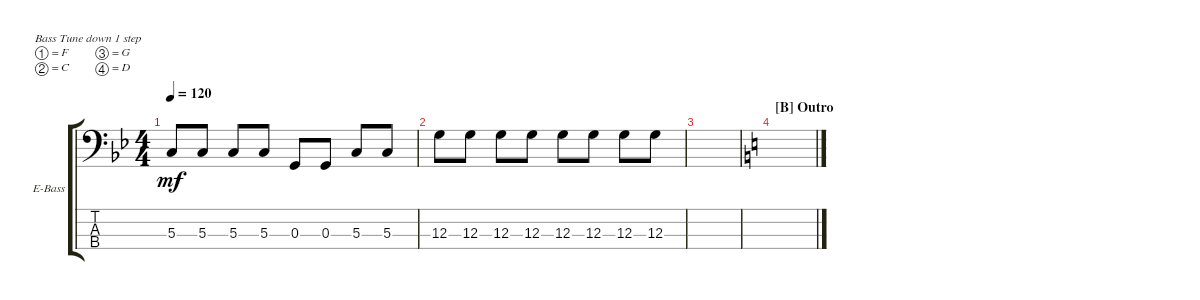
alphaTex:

\bracketExtendMode groupsimilarinstruments
\firstSystemTrackNameOrientation horizontal
\otherSystemsTrackNameOrientation horizontal
\track ("Bass Ghoul" "E-Bass") {instrument electricbassfinger}
\staff {score tabs}
\tuning (F2 C2 G1 D1)
\ts (4 4)
\tempo 120
\clef f4
\ks bb
5.3.8{dy mf} 5.3.8 5.3.8 5.3.8 0.3.8 0.3.8 5.3.8 5.3.8 |
12.3.8 12.3.8 12.3.8 12.3.8 12.3.8 12.3.8 12.3.8 12.3.8 |
|
\section ("B" "Outro")
\ks c
